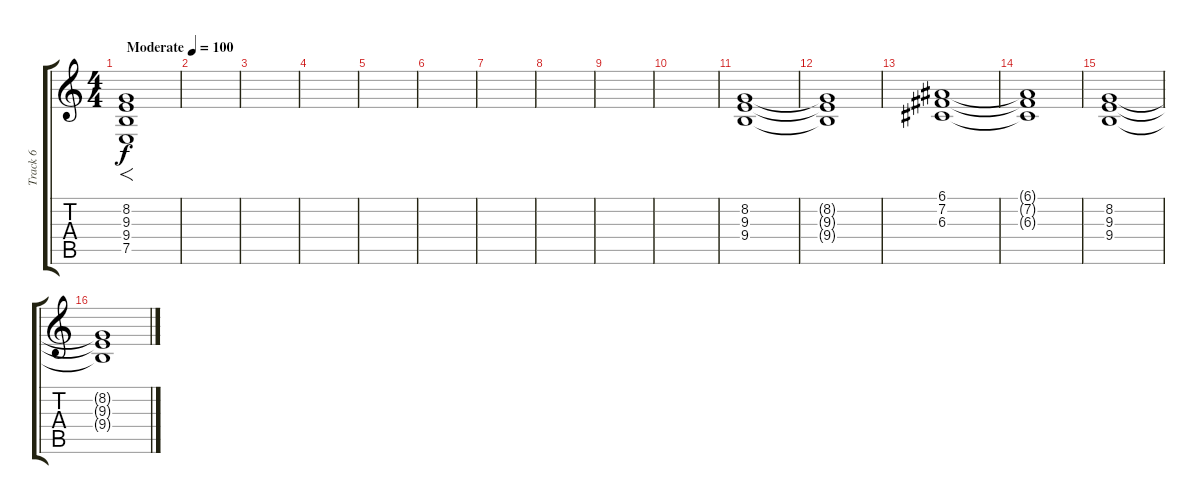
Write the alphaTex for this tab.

\track ("Track 6" "Track 6") {instrument choiraahs}
\staff {score tabs}
\tuning (E4 B3 G3 D3 A2 E2) {hide}
\ts (4 4)
\tempo (100 "Moderate")
\clef g2
\ks c
(8.2 9.3 9.4 7.5).1{f dy f instrument choiraahs} |
|
|
|
|
|
|
|
|
|
(8.2 9.3 9.4).1{volume 4} |
(8.2{t} 9.3{t} 9.4{t}).1 |
(6.1 7.2 6.3).1 |
(6.1{t} 7.2{t} 6.3{t}).1 |
(8.2 9.3 9.4).1 |
(8.2{t} 9.3{t} 9.4{t}).1
